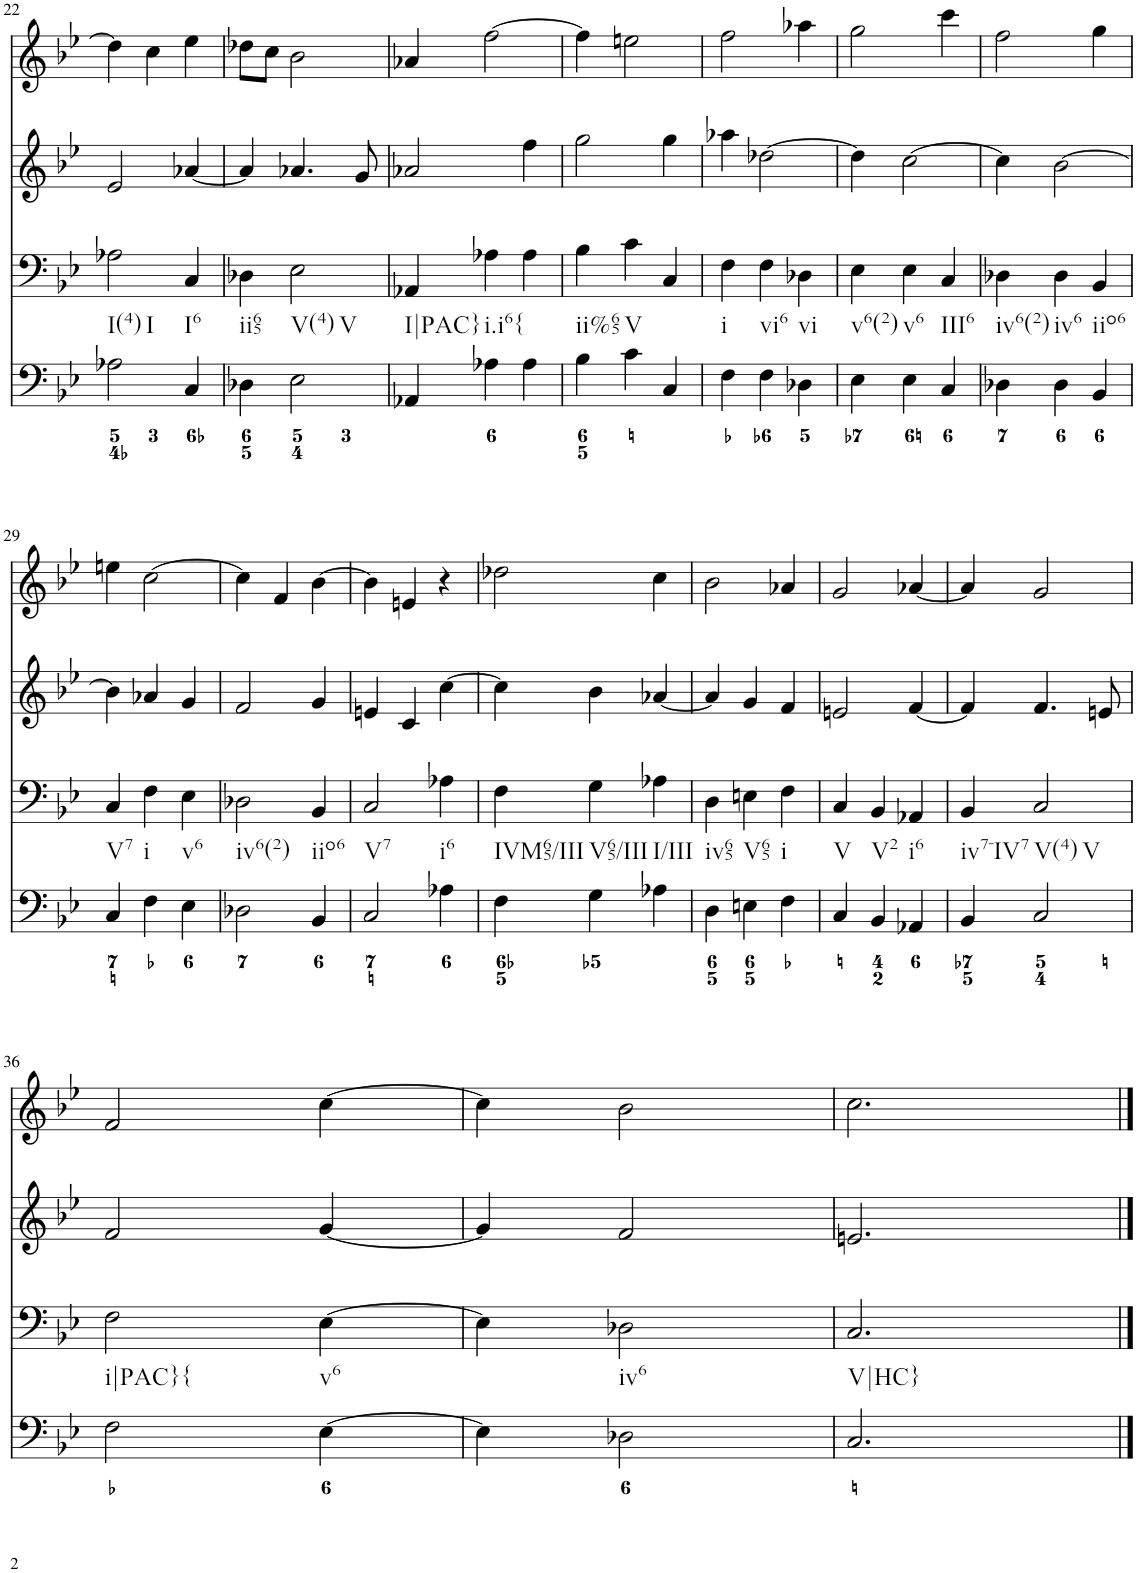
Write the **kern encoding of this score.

**kern	**kern	**kern	**kern
*part4	*part3	*part2	*part1
*staff4	*staff3	*staff2	*staff1
*I"Piano	*I"Piano	*I"Piano	*I"Piano
*I'Pno	*I'Pno	*I'Pno	*I'Pno
!!LO:PB:g=z
*clefF4	*clefF4	*clefG2	*clefG2
*k[b-e-]	*k[b-e-]	*k[b-e-]	*k[b-e-]
*B-:	*B-:	*B-:	*B-:
*M3/4	*M3/4	*M3/4	*M3/4
=22	=22	=22	=22
!	!LO:TX:b:t=I(4)	!	!
!	!LO:TX:b:t=I	!	!
2A-X\	2A-X\	2e-/	4dd-\]
.	.	.	4cc\
!	!LO:TX:b:t=I6	!	!
4C/	4C/	[4a-X/	4ee-\
=23	=23	=23	=23
!	!LO:TX:b:t=ii65	!	!
4D-X\	4D-X\	4a-/]	8dd-X\L
.	.	.	8cc\J
!	!LO:TX:b:t=V(4)	!	!
!	!LO:TX:b:t=V	!	!
2E-\	2E-\	4.a-X/	2b-\
.	.	8g/	.
=24	=24	=24	=24
!	!LO:TX:b:t=I|PAC}	!	!
4AA-X/	4AA-X/	2a-X/	4a-X/
!	!LO:TX:b:t=i.i6{	!	!
4A-X\	4A-X\	.	[2ff\
4A-\	4A-\	4ff\	.
=25	=25	=25	=25
!	!LO:TX:b:t=ii%65	!	!
4B-\	4B-\	2gg\	4ff\]
!	!LO:TX:b:t=V	!	!
4c\	4c\	.	2een\
4C/	4C/	4gg\	.
=26	=26	=26	=26
!	!LO:TX:b:t=i	!	!
4F\	4F\	4aa-X\	2ff\
!	!LO:TX:b:t=vi6	!	!
4F\	4F\	[2dd-X\	.
!	!LO:TX:b:t=vi	!	!
4D-X\	4D-X\	.	4aa-X\
=27	=27	=27	=27
!	!LO:TX:b:t=v6(2)	!	!
4E-\	4E-\	4dd-\]	2gg\
!	!LO:TX:b:t=v6	!	!
4E-\	4E-\	[2cc\	.
!	!LO:TX:b:t=III6	!	!
4C/	4C/	.	4ccc\
=28	=28	=28	=28
!	!LO:TX:b:t=iv6(2)	!	!
4D-X\	4D-X\	4cc\]	2ff\
!	!LO:TX:b:t=iv6	!	!
4D-\	4D-\	[2b-\	.
!	!LO:TX:b:t=iio6	!	!
4BB-/	4BB-/	.	4gg\
!!LO:LB:g=z
=29	=29	=29	=29
!	!LO:TX:b:t=V7	!	!
4C/	4C/	4b-\]	4een\
!	!LO:TX:b:t=i	!	!
4F\	4F\	4a-X/	[2cc\
!	!LO:TX:b:t=v6	!	!
4E-\	4E-\	4g/	.
=30	=30	=30	=30
!	!LO:TX:b:t=iv6(2)	!	!
2D-X\	2D-X\	2f/	4cc\]
.	.	.	4f/
!	!LO:TX:b:t=iio6	!	!
4BB-/	4BB-/	4g/	[4b-\
=31	=31	=31	=31
!	!LO:TX:b:t=V7	!	!
2C/	2C/	4en/	4b-\]
.	.	4c/	4en/
!	!LO:TX:b:t=i6	!	!
4A-X\	4A-X\	[4cc\	4r
=32	=32	=32	=32
!	!LO:TX:b:t=IVM65/III	!	!
4F\	4F\	4cc\]	2dd-X\
!	!LO:TX:b:t=V65/III	!	!
4G\	4G\	4b-\	.
!	!LO:TX:b:t=I/III	!	!
4A-X\	4A-X\	[4a-X/	4cc\
=33	=33	=33	=33
!	!LO:TX:b:t=iv65	!	!
4D\	4D\	4a-/]	2b-\
!	!LO:TX:b:t=V65	!	!
4En\	4En\	4g/	.
!	!LO:TX:b:t=i	!	!
4F\	4F\	4f/	4a-X/
=34	=34	=34	=34
!	!LO:TX:b:t=V	!	!
4C/	4C/	2en/	2g/
!	!LO:TX:b:t=V2	!	!
4BB-/	4BB-/	.	.
!	!LO:TX:b:t=i6	!	!
4AA-X/	4AA-X/	[4f/	[4a-X/
=35	=35	=35	=35
!	!LO:TX:b:t=iv7-IV7	!	!
4BB-/	4BB-/	4f/]	4a-/]
!	!LO:TX:b:t=V(4)	!	!
!	!LO:TX:b:t=V	!	!
2C/	2C/	4.f/	2g/
.	.	8en/	.
!!LO:LB:g=z
=36	=36	=36	=36
!	!LO:TX:b:t=i|PAC}{	!	!
2F\	2F\	2f/	2f/
!	!LO:TX:b:t=v6	!	!
[4E-\	[4E-\	[4g/	[4cc\
=37	=37	=37	=37
4E-\]	4E-\]	4g/]	4cc\]
!	!LO:TX:b:t=iv6	!	!
2D-X\	2D-X\	2f/	2b-\
=38	=38	=38	=38
!	!LO:TX:b:t=V|HC}	!	!
2.C/	2.C/	2.en/	2.cc\
==	==	==	==
*-	*-	*-	*-
